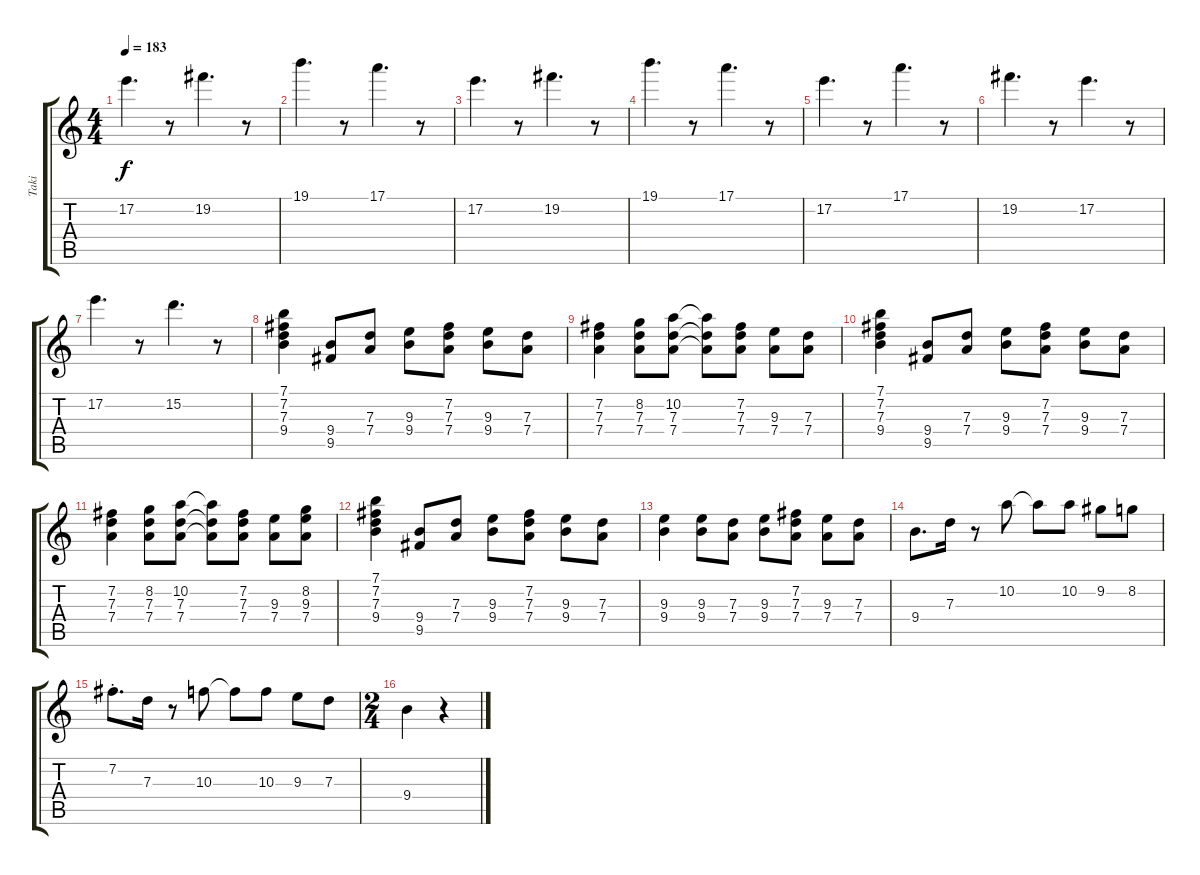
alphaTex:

\track ("Taki" "Taki") {instrument distortionguitar}
\staff {score tabs}
\tuning (E4 B3 G3 D3 A2 E2) {hide}
\ts (4 4)
\tempo 183
\clef g2
\ks c
17.2.4{d dy f} r.8 19.2.4{d} r.8 |
19.1.4{d} r.8 17.1.4{d} r.8 |
17.2.4{d} r.8 19.2.4{d} r.8 |
19.1.4{d} r.8 17.1.4{d} r.8 |
17.2.4{d} r.8 17.1.4{d} r.8 |
19.2.4{d} r.8 17.2.4{d} r.8 |
17.2.4{d} r.8 15.2.4{d} r.8 |
(7.1 7.2 7.3 9.4).4 (9.4 9.5).8 (7.3 7.4).8 (9.3 9.4).8 (7.2 7.3 7.4).8 (9.3 9.4).8 (7.3 7.4).8 |
(7.2 7.3 7.4).4 (8.2 7.3 7.4).8 (10.2 7.3 7.4).8 (10.2{t} 7.3{t} 7.4{t}).8 (7.2 7.3 7.4).8 (9.3 7.4).8 (7.3 7.4).8 |
(7.1 7.2 7.3 9.4).4 (9.4 9.5).8 (7.3 7.4).8 (9.3 9.4).8 (7.2 7.3 7.4).8 (9.3 9.4).8 (7.3 7.4).8 |
(7.2 7.3 7.4).4 (8.2 7.3 7.4).8 (10.2 7.3 7.4).8 (10.2{t} 7.3{t} 7.4{t}).8 (7.2 7.3 7.4).8 (9.3 7.4).8 (8.2 9.3 7.4).8 |
(7.1 7.2 7.3 9.4).4 (9.4 9.5).8 (7.3 7.4).8 (9.3 9.4).8 (7.2 7.3 7.4).8 (9.3 9.4).8 (7.3 7.4).8 |
(9.3 9.4).4 (9.3 9.4).8 (7.3 7.4).8 (9.3 9.4).8 (7.2 7.3 7.4).8 (9.3 7.4).8 (7.3 7.4).8 |
9.4.8{d} 7.3.16 r.8 10.2.8 10.2{t}.8 10.2.8 9.2.8 8.2.8 |
7.2{st}.8{d} 7.3.16 r.8 10.3.8 10.3{t}.8 10.3.8 9.3.8 7.3.8 |
\ts (2 4)
9.4.4 r.4
